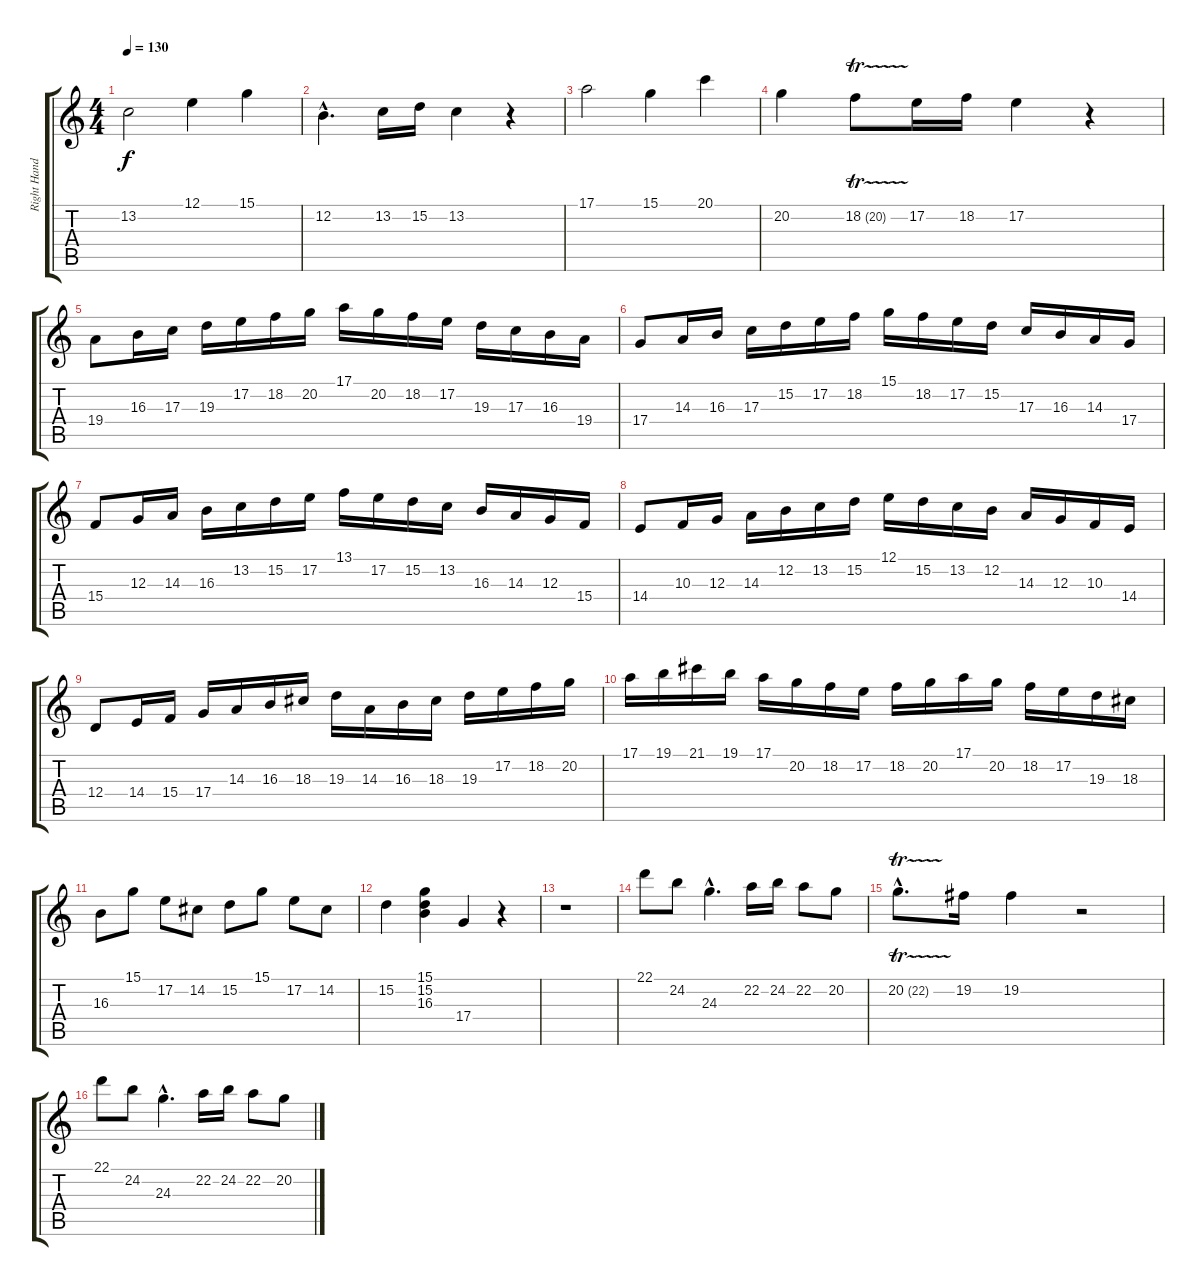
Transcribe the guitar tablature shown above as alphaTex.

\track ("Right Hand" "Right Hand") {instrument acousticgrandpiano}
\staff {score tabs}
\tuning (E4 B3 G3 D3 A2 E2) {hide}
\ts (4 4)
\tempo 130
\clef g2
\ks c
13.2.2{dy f instrument acousticgrandpiano} 12.1.4 15.1.4 |
12.2{hac}.4{d} 13.2.16 15.2.16 13.2.4 r.4 |
17.1.2 15.1.4 20.1.4 |
20.2.4 18.2{tr (20 32)}.8 17.2.16 18.2.16 17.2.4 r.4 |
19.4.8 16.3.16 17.3.16 19.3.16 17.2.16 18.2.16 20.2.16 17.1.16 20.2.16 18.2.16 17.2.16 19.3.16 17.3.16 16.3.16 19.4.16 |
17.4.8 14.3.16 16.3.16 17.3.16 15.2.16 17.2.16 18.2.16 15.1.16 18.2.16 17.2.16 15.2.16 17.3.16 16.3.16 14.3.16 17.4.16 |
15.4.8 12.3.16 14.3.16 16.3.16 13.2.16 15.2.16 17.2.16 13.1.16 17.2.16 15.2.16 13.2.16 16.3.16 14.3.16 12.3.16 15.4.16 |
14.4.8 10.3.16 12.3.16 14.3.16 12.2.16 13.2.16 15.2.16 12.1.16 15.2.16 13.2.16 12.2.16 14.3.16 12.3.16 10.3.16 14.4.16 |
12.4.8 14.4.16 15.4.16 17.4.16 14.3.16 16.3.16 18.3.16 19.3.16 14.3.16 16.3.16 18.3.16 19.3.16 17.2.16 18.2.16 20.2.16 |
17.1.16 19.1.16 21.1.16 19.1.16 17.1.16 20.2.16 18.2.16 17.2.16 18.2.16 20.2.16 17.1.16 20.2.16 18.2.16 17.2.16 19.3.16 18.3.16 |
16.3.8 15.1.8 17.2.8 14.2.8 15.2.8 15.1.8 17.2.8 14.2.8 |
15.2.4 (15.1 15.2 16.3).4 17.4.4 r.4 |
r.1 |
22.1.8 24.2.8 24.3{hac}.4{d} 22.2.16 24.2.16 22.2.8 20.2.8 |
20.2{tr (22 32) hac}.8{d} 19.2.16 19.2.4 r.2 |
22.1.8 24.2.8 24.3{hac}.4{d} 22.2.16 24.2.16 22.2.8 20.2.8
